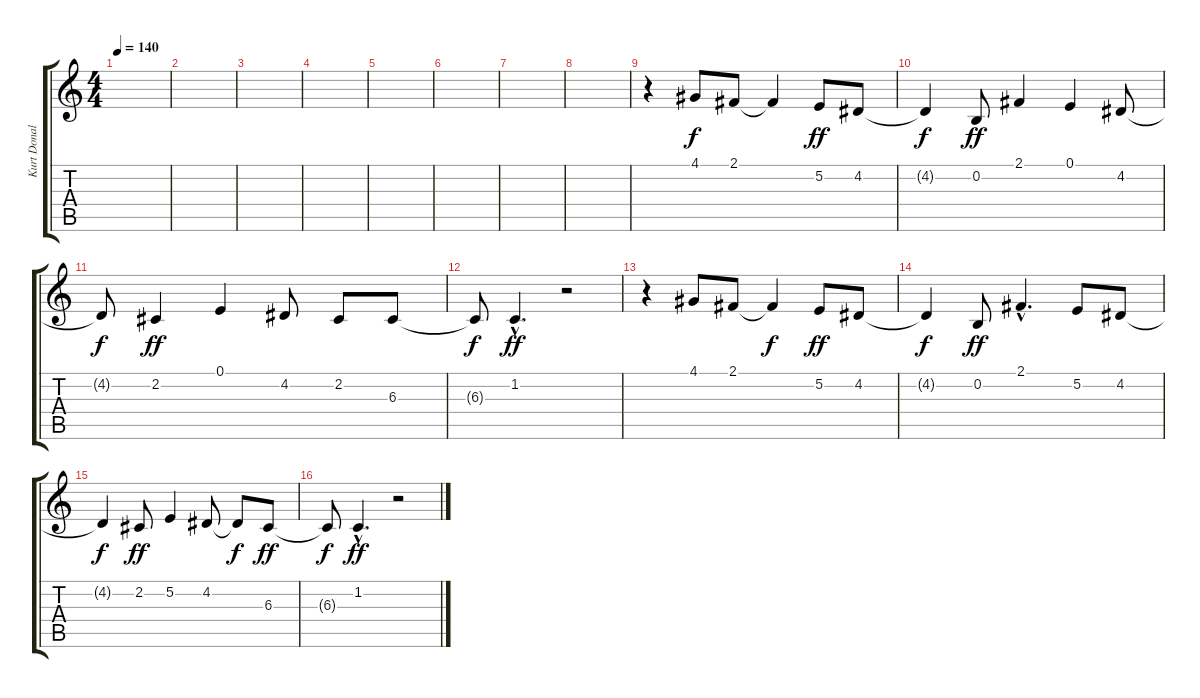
\track ("Kurt Donald Cobain (Voix)" "Kurt Donal") {instrument tenorsax}
\staff {score tabs}
\tuning (E4 B3 G3 D3 A2 E2) {hide}
\ts (4 4)
\tempo 140
\clef g2
\ks c
|
|
|
|
|
|
|
|
r.4{volume 16} 4.1.8 2.1.8 2.1{t}.4{dy f} 5.2.8{dy ff} 4.2.8 |
4.2{t}.4{dy f} 0.2.8{dy ff} 2.1.4 0.1.4 4.2.8 |
4.2{t}.8{dy f} 2.2.4{dy ff} 0.1.4 4.2.8 2.2.8 6.3.8 |
6.3{t}.8{dy f} 1.2{hac}.4{d dy ff} r.2 |
r.4 4.1.8 2.1.8 2.1{t}.4{dy f} 5.2.8{dy ff} 4.2.8 |
4.2{t}.4{dy f} 0.2.8{dy ff} 2.1{hac}.4{d} 5.2.8 4.2.8 |
4.2{t}.4{dy f} 2.2.8{dy ff} 5.2.4 4.2.8 4.2{t}.8{dy f} 6.3.8{dy ff} |
6.3{t}.8{dy f} 1.2{hac}.4{d dy ff} r.2
